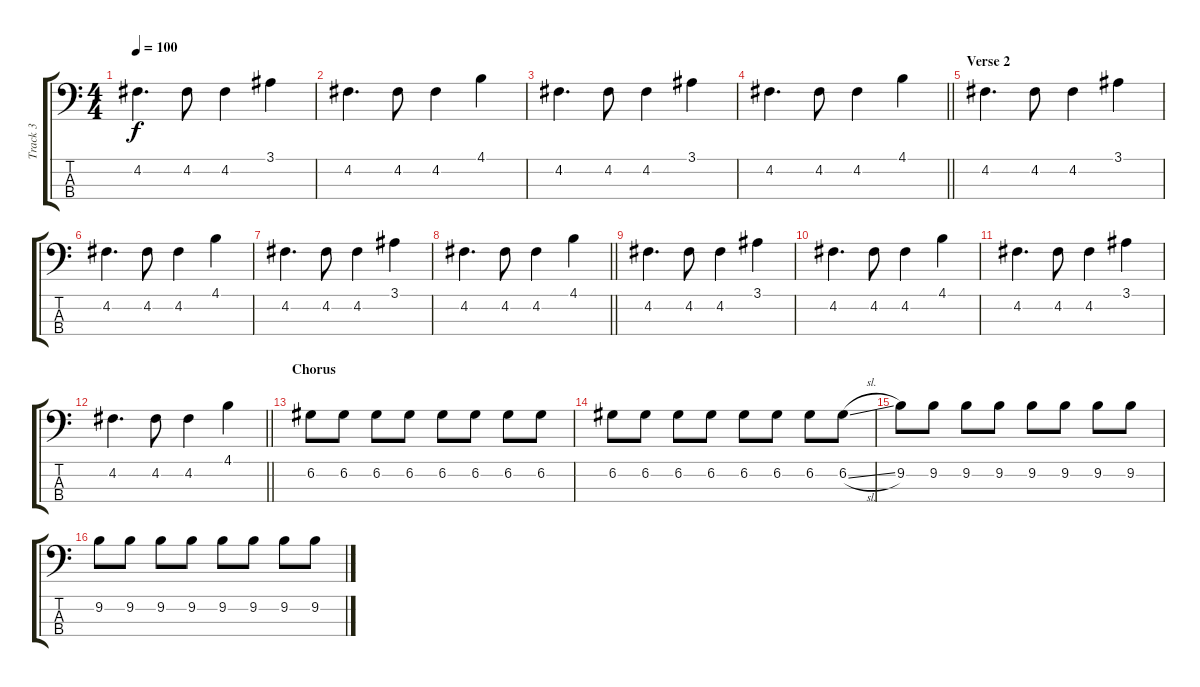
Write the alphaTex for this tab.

\track ("Track 3" "Track 3") {instrument electricbassfinger}
\staff {score tabs}
\tuning (G2 D2 A1 E1) {hide}
\ts (4 4)
\tempo 100
\clef f4
\ks c
4.2.4{d dy f} 4.2.8 4.2.4 3.1.4 |
4.2.4{d} 4.2.8 4.2.4 4.1.4 |
4.2.4{d} 4.2.8 4.2.4 3.1.4 |
\barLineRight lightlight
4.2.4{d} 4.2.8 4.2.4 4.1.4 |
\section ("" "Verse 2")
4.2.4{d} 4.2.8 4.2.4 3.1.4 |
4.2.4{d} 4.2.8 4.2.4 4.1.4 |
4.2.4{d} 4.2.8 4.2.4 3.1.4 |
\barLineRight lightlight
4.2.4{d} 4.2.8 4.2.4 4.1.4 |
4.2.4{d} 4.2.8 4.2.4 3.1.4 |
4.2.4{d} 4.2.8 4.2.4 4.1.4 |
4.2.4{d} 4.2.8 4.2.4 3.1.4 |
\barLineRight lightlight
4.2.4{d} 4.2.8 4.2.4 4.1.4 |
\section ("" "Chorus")
6.2.8 6.2.8 6.2.8 6.2.8 6.2.8 6.2.8 6.2.8 6.2.8 |
6.2.8 6.2.8 6.2.8 6.2.8 6.2.8 6.2.8 6.2.8 6.2{sl}.8 |
9.2.8 9.2.8 9.2.8 9.2.8 9.2.8 9.2.8 9.2.8 9.2.8 |
9.2.8 9.2.8 9.2.8 9.2.8 9.2.8 9.2.8 9.2.8 9.2.8
